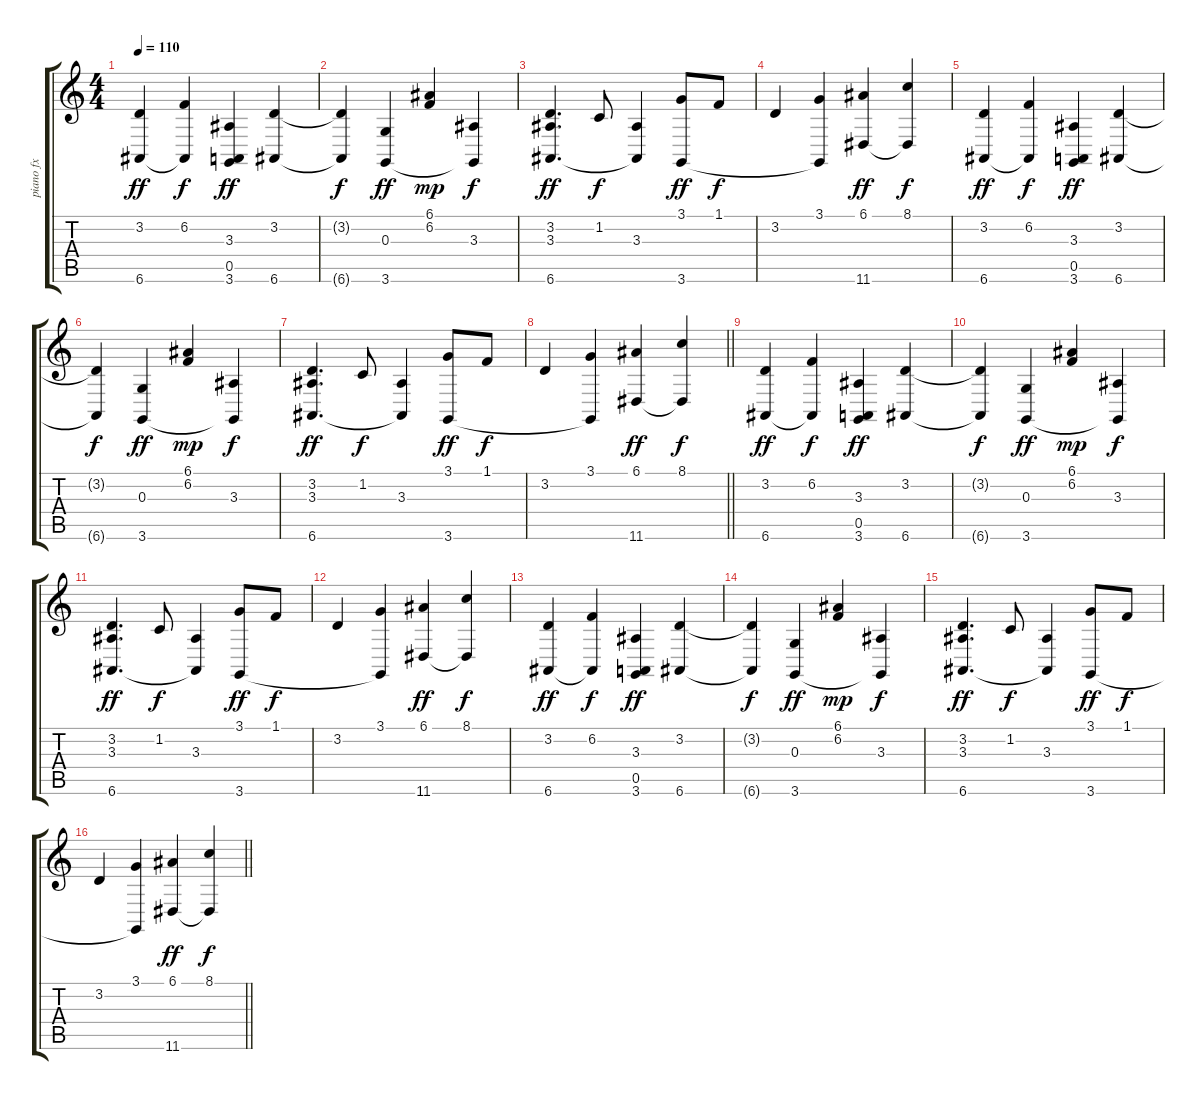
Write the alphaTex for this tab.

\track ("piano fx" "piano fx") {instrument electricpiano1}
\staff {score tabs}
\tuning (E4 B3 G3 D3 A2 E2) {hide}
\ts (4 4)
\tempo 110
\clef g2
\ks c
(3.2 6.6).4{dy ff} (6.2 6.6{t}).4{dy f} (3.3 0.5 3.6).4{dy ff} (3.2 6.6).4 |
(3.2{t} 6.6{t}).4{dy f} (0.3 3.6).4{dy ff} (6.1 6.2).4{dy mp} (3.3 3.6{t}).4{dy f} |
(3.2 3.3 6.6).4{d dy ff} 1.2.8{dy f} (3.3 6.6{t}).4 (3.1 3.6).8{dy ff} 1.1.8{dy f} |
3.2.4 (3.1 3.6{t}).4 (6.1 11.6).4{dy ff} (8.1 11.6{t}).4{dy f} |
(3.2 6.6).4{dy ff} (6.2 6.6{t}).4{dy f} (3.3 0.5 3.6).4{dy ff} (3.2 6.6).4 |
(3.2{t} 6.6{t}).4{dy f} (0.3 3.6).4{dy ff} (6.1 6.2).4{dy mp} (3.3 3.6{t}).4{dy f} |
(3.2 3.3 6.6).4{d dy ff} 1.2.8{dy f} (3.3 6.6{t}).4 (3.1 3.6).8{dy ff} 1.1.8{dy f} |
\barLineRight lightlight
3.2.4 (3.1 3.6{t}).4 (6.1 11.6).4{dy ff} (8.1 11.6{t}).4{dy f} |
\section ("" "")
(3.2 6.6).4{dy ff} (6.2 6.6{t}).4{dy f} (3.3 0.5 3.6).4{dy ff} (3.2 6.6).4 |
(3.2{t} 6.6{t}).4{dy f} (0.3 3.6).4{dy ff} (6.1 6.2).4{dy mp} (3.3 3.6{t}).4{dy f} |
(3.2 3.3 6.6).4{d dy ff} 1.2.8{dy f} (3.3 6.6{t}).4 (3.1 3.6).8{dy ff} 1.1.8{dy f} |
3.2.4 (3.1 3.6{t}).4 (6.1 11.6).4{dy ff} (8.1 11.6{t}).4{dy f} |
(3.2 6.6).4{dy ff} (6.2 6.6{t}).4{dy f} (3.3 0.5 3.6).4{dy ff} (3.2 6.6).4 |
(3.2{t} 6.6{t}).4{dy f} (0.3 3.6).4{dy ff} (6.1 6.2).4{dy mp} (3.3 3.6{t}).4{dy f} |
(3.2 3.3 6.6).4{d dy ff} 1.2.8{dy f} (3.3 6.6{t}).4 (3.1 3.6).8{dy ff} 1.1.8{dy f} |
\barLineRight lightlight
3.2.4 (3.1 3.6{t}).4 (6.1 11.6).4{dy ff} (8.1 11.6{t}).4{dy f}
